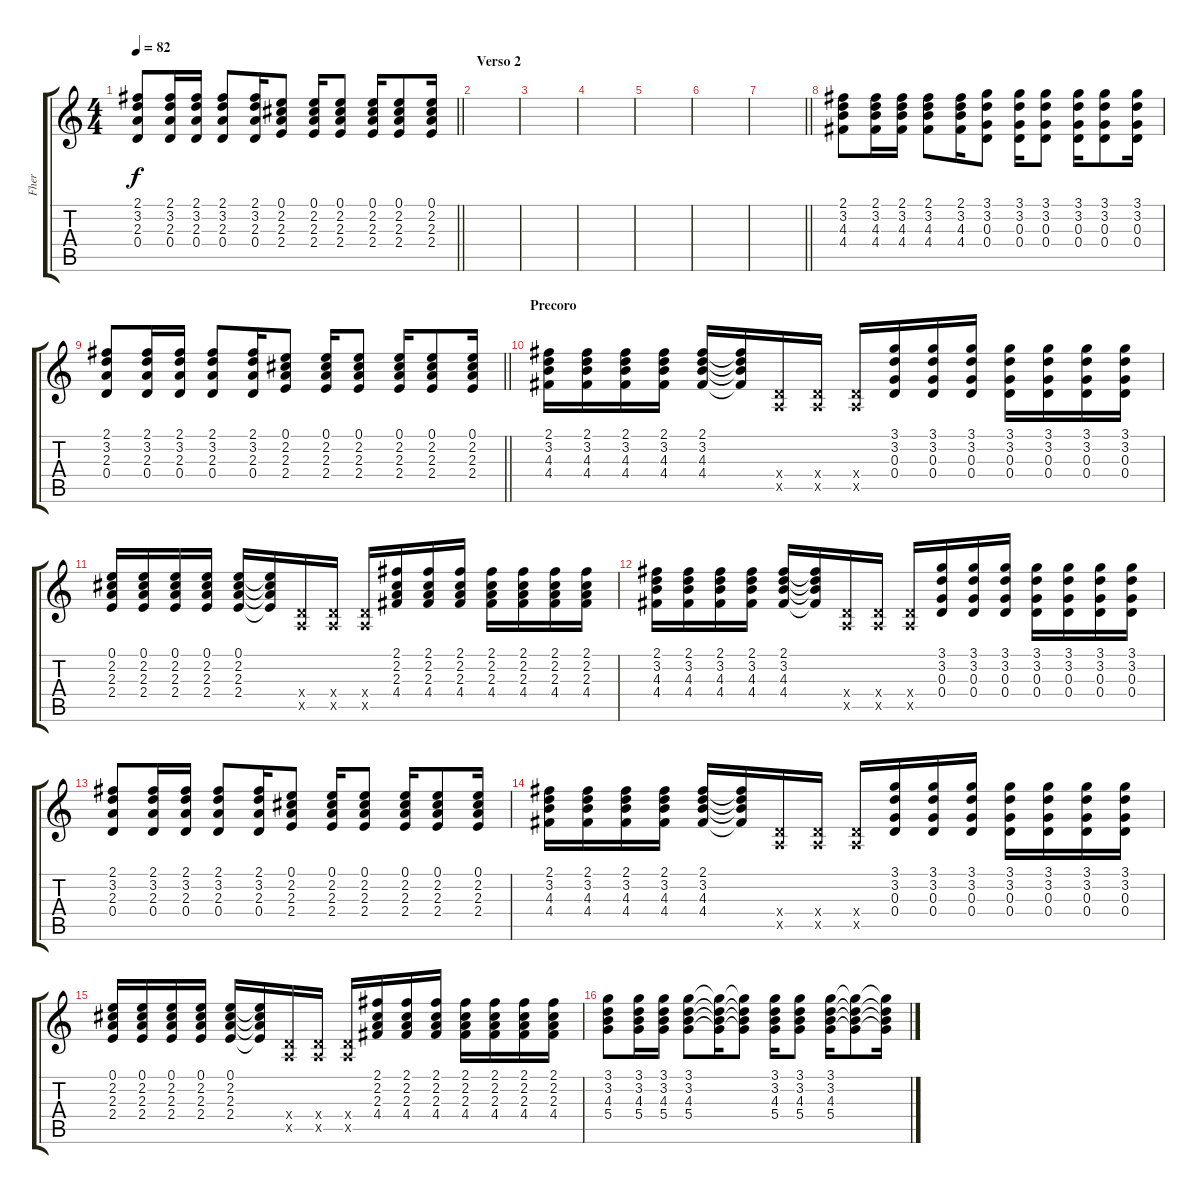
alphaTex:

\track ("Fher" "Fher") {instrument acousticguitarsteel}
\staff {score tabs}
\tuning (E4 B3 G3 D3 A2 E2) {hide}
\ts (4 4)
\tempo 82
\clef g2
\barLineRight lightlight
\ks c
(2.1 3.2 2.3 0.4).8{dy f} (2.1 3.2 2.3 0.4).16 (2.1 3.2 2.3 0.4).16 (2.1 3.2 2.3 0.4).8 (2.1 3.2 2.3 0.4).16 (0.1 2.2 2.3 2.4).8 (0.1 2.2 2.3 2.4).16 (0.1 2.2 2.3 2.4).8 (0.1 2.2 2.3 2.4).16 (0.1 2.2 2.3 2.4).8 (0.1 2.2 2.3 2.4).16 |
\section ("" "Verso 2")
|
|
|
|
|
\barLineRight lightlight
|
(2.1 3.2 4.3 4.4).8 (2.1 3.2 4.3 4.4).16 (2.1 3.2 4.3 4.4).16 (2.1 3.2 4.3 4.4).8 (2.1 3.2 4.3 4.4).16 (3.1 3.2 0.3 0.4).8 (3.1 3.2 0.3 0.4).16 (3.1 3.2 0.3 0.4).8 (3.1 3.2 0.3 0.4).16 (3.1 3.2 0.3 0.4).8 (3.1 3.2 0.3 0.4).16 |
\barLineRight lightlight
(2.1 3.2 2.3 0.4).8 (2.1 3.2 2.3 0.4).16 (2.1 3.2 2.3 0.4).16 (2.1 3.2 2.3 0.4).8 (2.1 3.2 2.3 0.4).16 (0.1 2.2 2.3 2.4).8 (0.1 2.2 2.3 2.4).16 (0.1 2.2 2.3 2.4).8 (0.1 2.2 2.3 2.4).16 (0.1 2.2 2.3 2.4).8 (0.1 2.2 2.3 2.4).16 |
\section ("" "Precoro")
(2.1 3.2 4.3 4.4).16 (2.1 3.2 4.3 4.4).16 (2.1 3.2 4.3 4.4).16 (2.1 3.2 4.3 4.4).16 (2.1 3.2 4.3 4.4).16 (2.1{t} 3.2{t} 4.3{t} 4.4{t}).16 (0.4{x} 0.5{x}).16 (0.4{x} 0.5{x}).16 (0.4{x} 0.5{x}).16 (3.1 3.2 0.3 0.4).16 (3.1 3.2 0.3 0.4).16 (3.1 3.2 0.3 0.4).16 (3.1 3.2 0.3 0.4).16 (3.1 3.2 0.3 0.4).16 (3.1 3.2 0.3 0.4).16 (3.1 3.2 0.3 0.4).16 |
(0.1 2.2 2.3 2.4).16 (0.1 2.2 2.3 2.4).16 (0.1 2.2 2.3 2.4).16 (0.1 2.2 2.3 2.4).16 (0.1 2.2 2.3 2.4).16 (0.1{t} 2.2{t} 2.3{t} 2.4{t}).16 (0.4{x} 0.5{x}).16 (0.4{x} 0.5{x}).16 (0.4{x} 0.5{x}).16 (2.1 2.2 2.3 4.4).16 (2.1 2.2 2.3 4.4).16 (2.1 2.2 2.3 4.4).16 (2.1 2.2 2.3 4.4).16 (2.1 2.2 2.3 4.4).16 (2.1 2.2 2.3 4.4).16 (2.1 2.2 2.3 4.4).16 |
(2.1 3.2 4.3 4.4).16 (2.1 3.2 4.3 4.4).16 (2.1 3.2 4.3 4.4).16 (2.1 3.2 4.3 4.4).16 (2.1 3.2 4.3 4.4).16 (2.1{t} 3.2{t} 4.3{t} 4.4{t}).16 (0.4{x} 0.5{x}).16 (0.4{x} 0.5{x}).16 (0.4{x} 0.5{x}).16 (3.1 3.2 0.3 0.4).16 (3.1 3.2 0.3 0.4).16 (3.1 3.2 0.3 0.4).16 (3.1 3.2 0.3 0.4).16 (3.1 3.2 0.3 0.4).16 (3.1 3.2 0.3 0.4).16 (3.1 3.2 0.3 0.4).16 |
(2.1 3.2 2.3 0.4).8 (2.1 3.2 2.3 0.4).16 (2.1 3.2 2.3 0.4).16 (2.1 3.2 2.3 0.4).8 (2.1 3.2 2.3 0.4).16 (0.1 2.2 2.3 2.4).8 (0.1 2.2 2.3 2.4).16 (0.1 2.2 2.3 2.4).8 (0.1 2.2 2.3 2.4).16 (0.1 2.2 2.3 2.4).8 (0.1 2.2 2.3 2.4).16 |
(2.1 3.2 4.3 4.4).16 (2.1 3.2 4.3 4.4).16 (2.1 3.2 4.3 4.4).16 (2.1 3.2 4.3 4.4).16 (2.1 3.2 4.3 4.4).16 (2.1{t} 3.2{t} 4.3{t} 4.4{t}).16 (0.4{x} 0.5{x}).16 (0.4{x} 0.5{x}).16 (0.4{x} 0.5{x}).16 (3.1 3.2 0.3 0.4).16 (3.1 3.2 0.3 0.4).16 (3.1 3.2 0.3 0.4).16 (3.1 3.2 0.3 0.4).16 (3.1 3.2 0.3 0.4).16 (3.1 3.2 0.3 0.4).16 (3.1 3.2 0.3 0.4).16 |
(0.1 2.2 2.3 2.4).16 (0.1 2.2 2.3 2.4).16 (0.1 2.2 2.3 2.4).16 (0.1 2.2 2.3 2.4).16 (0.1 2.2 2.3 2.4).16 (0.1{t} 2.2{t} 2.3{t} 2.4{t}).16 (0.4{x} 0.5{x}).16 (0.4{x} 0.5{x}).16 (0.4{x} 0.5{x}).16 (2.1 2.2 2.3 4.4).16 (2.1 2.2 2.3 4.4).16 (2.1 2.2 2.3 4.4).16 (2.1 2.2 2.3 4.4).16 (2.1 2.2 2.3 4.4).16 (2.1 2.2 2.3 4.4).16 (2.1 2.2 2.3 4.4).16 |
(3.1 3.2 4.3 5.4).8 (3.1 3.2 4.3 5.4).16 (3.1 3.2 4.3 5.4).16 (3.1 3.2 4.3 5.4).8 (3.1{t} 3.2{t} 4.3{t} 5.4{t}).16 (3.1{t} 3.2{t} 4.3{t} 5.4{t}).8 (3.1 3.2 4.3 5.4).16 (3.1 3.2 4.3 5.4).8 (3.1 3.2 4.3 5.4).16 (3.1{t} 3.2{t} 4.3{t} 5.4{t}).8 (3.1{t} 3.2{t} 4.3{t} 5.4{t}).16
